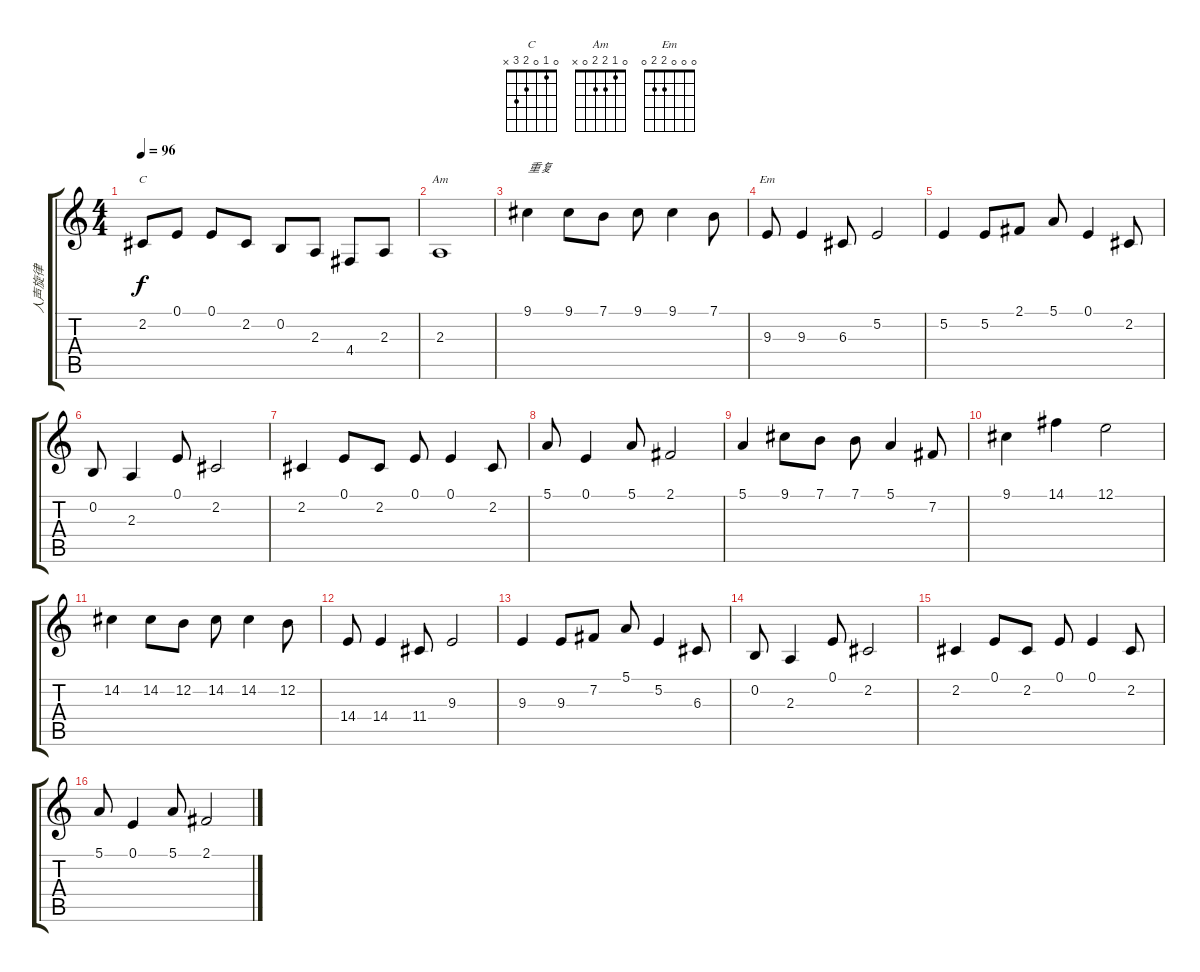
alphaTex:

\track ("人声旋律" "人声旋律") {instrument fx4atmosphere}
\staff {score tabs}
\tuning (E4 B3 G3 D3 A2 E2) {hide}
\chord ("C" 0 1 0 2 3 x)
\chord ("Am" 0 1 2 2 0 x)
\chord ("Em" 0 0 0 2 2 0)
\ts (4 4)
\tempo 96
\clef g2
\ks c
2.2.8{ch "C" dy f} 0.1.8 0.1.8 2.2.8 0.2.8 2.3.8 4.4.8 2.3.8 |
2.3.1{ch "Am"} |
9.1.4{txt "重复" volume 16} 9.1.8 7.1.8 9.1.8 9.1.4 7.1.8 |
9.3.8{ch "Em"} 9.3.4 6.3.8 5.2.2 |
5.2.4 5.2.8 2.1.8 5.1.8 0.1.4 2.2.8 |
0.2.8 2.3.4 0.1.8 2.2.2 |
2.2.4 0.1.8 2.2.8 0.1.8 0.1.4 2.2.8 |
5.1.8 0.1.4 5.1.8 2.1.2 |
5.1.4 9.1.8 7.1.8 7.1.8 5.1.4 7.2.8 |
9.1.4 14.1.4 12.1.2 |
14.2.4 14.2.8 12.2.8 14.2.8 14.2.4 12.2.8 |
14.4.8 14.4.4 11.4.8 9.3.2 |
9.3.4 9.3.8 7.2.8 5.1.8 5.2.4 6.3.8 |
0.2.8 2.3.4 0.1.8 2.2.2 |
2.2.4 0.1.8 2.2.8 0.1.8 0.1.4 2.2.8 |
5.1.8 0.1.4 5.1.8 2.1.2
